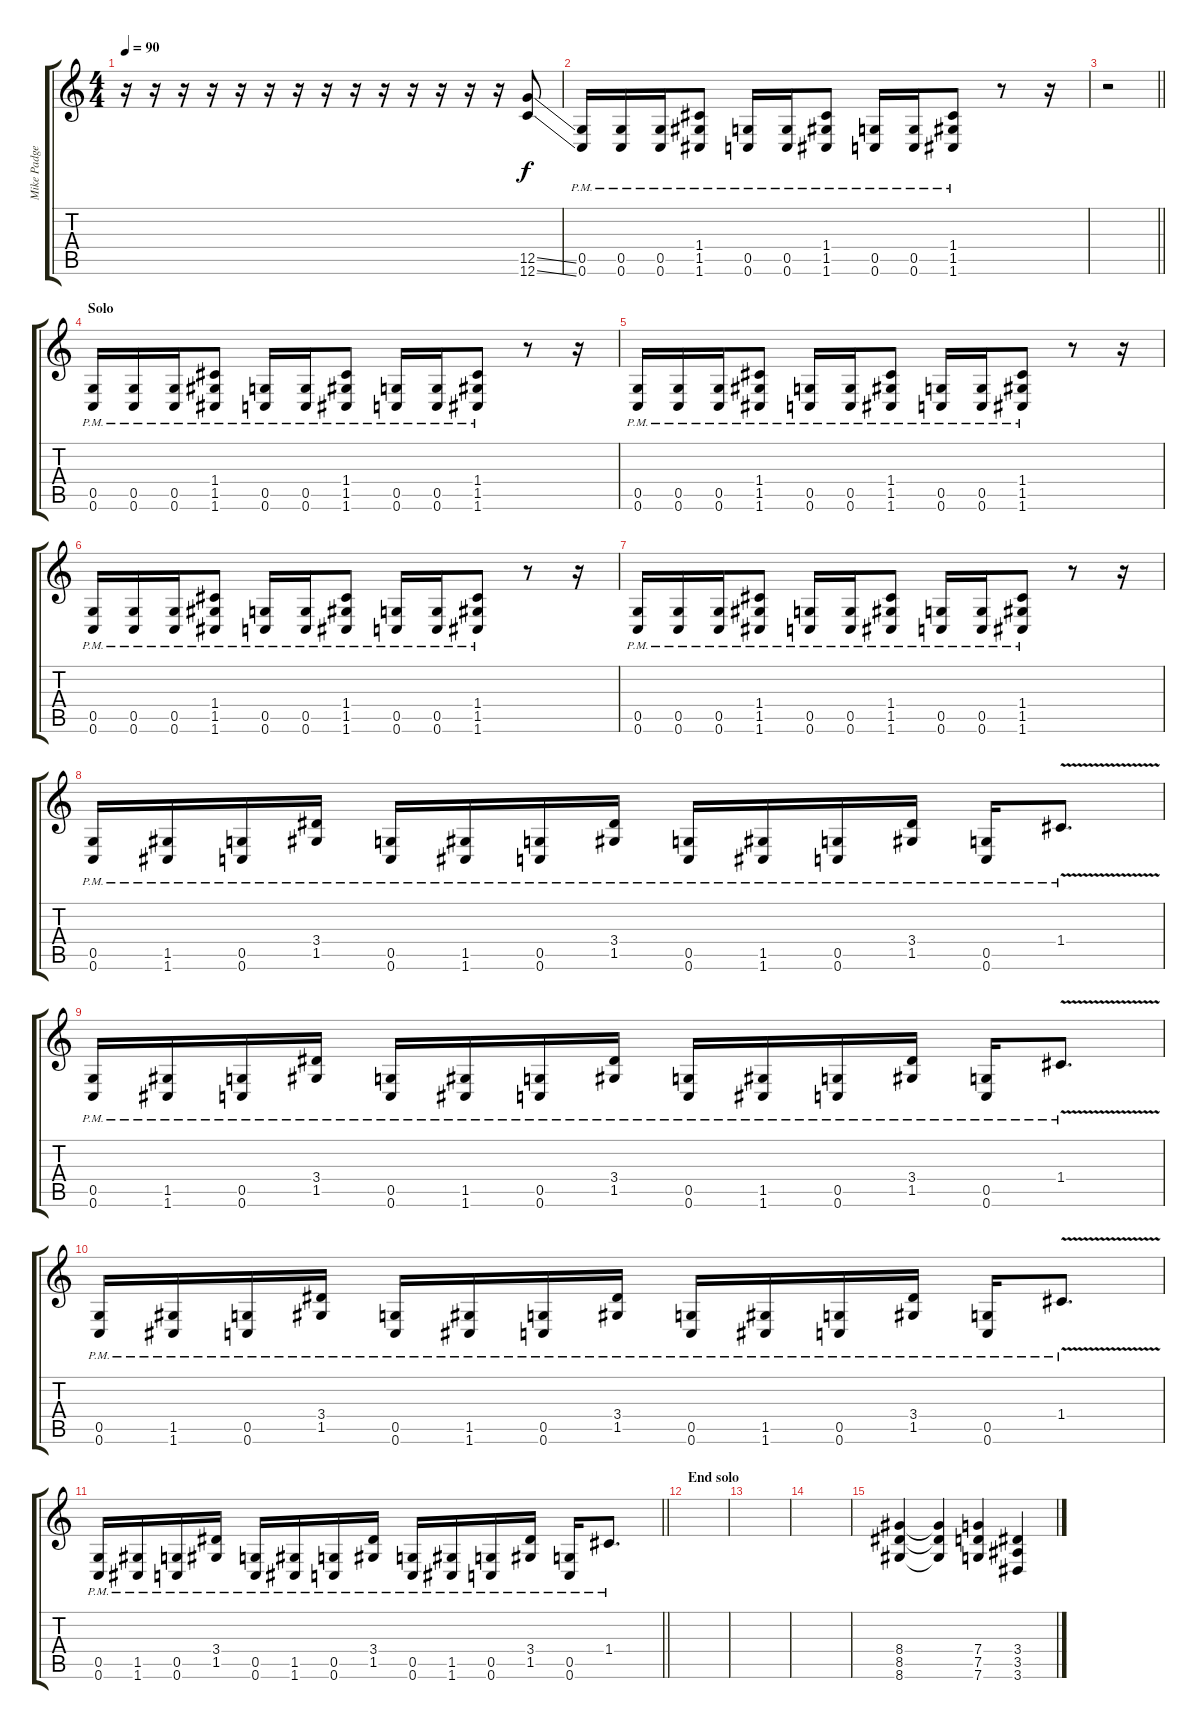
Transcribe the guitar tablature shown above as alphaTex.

\track ("Mike Padget (padge)" "Mike Padge") {instrument distortionguitar}
\staff {score tabs}
\tuning (D4 A3 F3 C3 G2 C2) {hide}
\ts (4 4)
\tempo 90
\clef g2
\ks c
r.16{dy f} r.16 r.16 r.16 r.16 r.16 r.16 r.16 r.16 r.16 r.16 r.16 r.16 r.16 (12.5{ss} 12.6{ss}).8 |
(0.5{pm} 0.6{pm}).16 (0.5{pm} 0.6{pm}).16 (0.5{pm} 0.6{pm}).16 (1.4{pm} 1.5{pm} 1.6{pm}).8 (0.5{pm} 0.6{pm}).16 (0.5{pm} 0.6{pm}).16 (1.4{pm} 1.5{pm} 1.6{pm}).8 (0.5{pm} 0.6{pm}).16 (0.5{pm} 0.6{pm}).16 (1.4{pm} 1.5{pm} 1.6{pm}).8 r.8 r.16 |
\barLineRight lightlight
r.2 |
\section ("" "Solo")
(0.5{pm} 0.6{pm}).16 (0.5{pm} 0.6{pm}).16 (0.5{pm} 0.6{pm}).16 (1.4{pm} 1.5{pm} 1.6{pm}).8 (0.5{pm} 0.6{pm}).16 (0.5{pm} 0.6{pm}).16 (1.4{pm} 1.5{pm} 1.6{pm}).8 (0.5{pm} 0.6{pm}).16 (0.5{pm} 0.6{pm}).16 (1.4{pm} 1.5{pm} 1.6{pm}).8 r.8 r.16 |
(0.5{pm} 0.6{pm}).16 (0.5{pm} 0.6{pm}).16 (0.5{pm} 0.6{pm}).16 (1.4{pm} 1.5{pm} 1.6{pm}).8 (0.5{pm} 0.6{pm}).16 (0.5{pm} 0.6{pm}).16 (1.4{pm} 1.5{pm} 1.6{pm}).8 (0.5{pm} 0.6{pm}).16 (0.5{pm} 0.6{pm}).16 (1.4{pm} 1.5{pm} 1.6{pm}).8 r.8 r.16 |
(0.5{pm} 0.6{pm}).16 (0.5{pm} 0.6{pm}).16 (0.5{pm} 0.6{pm}).16 (1.4{pm} 1.5{pm} 1.6{pm}).8 (0.5{pm} 0.6{pm}).16 (0.5{pm} 0.6{pm}).16 (1.4{pm} 1.5{pm} 1.6{pm}).8 (0.5{pm} 0.6{pm}).16 (0.5{pm} 0.6{pm}).16 (1.4{pm} 1.5{pm} 1.6{pm}).8 r.8 r.16 |
(0.5{pm} 0.6{pm}).16 (0.5{pm} 0.6{pm}).16 (0.5{pm} 0.6{pm}).16 (1.4{pm} 1.5{pm} 1.6{pm}).8 (0.5{pm} 0.6{pm}).16 (0.5{pm} 0.6{pm}).16 (1.4{pm} 1.5{pm} 1.6{pm}).8 (0.5{pm} 0.6{pm}).16 (0.5{pm} 0.6{pm}).16 (1.4{pm} 1.5{pm} 1.6{pm}).8 r.8 r.16 |
(0.5{pm} 0.6{pm}).16 (1.5{pm} 1.6{pm}).16 (0.5{pm} 0.6{pm}).16 (3.4{pm} 1.5{pm}).16 (0.5{pm} 0.6{pm}).16 (1.5{pm} 1.6{pm}).16 (0.5{pm} 0.6{pm}).16 (3.4{pm} 1.5{pm}).16 (0.5{pm} 0.6{pm}).16 (1.5{pm} 1.6{pm}).16 (0.5{pm} 0.6{pm}).16 (3.4{pm} 1.5{pm}).16 (0.5{pm} 0.6{pm}).16 1.4{v pm}.8{d} |
(0.5{pm} 0.6{pm}).16 (1.5{pm} 1.6{pm}).16 (0.5{pm} 0.6{pm}).16 (3.4{pm} 1.5{pm}).16 (0.5{pm} 0.6{pm}).16 (1.5{pm} 1.6{pm}).16 (0.5{pm} 0.6{pm}).16 (3.4{pm} 1.5{pm}).16 (0.5{pm} 0.6{pm}).16 (1.5{pm} 1.6{pm}).16 (0.5{pm} 0.6{pm}).16 (3.4{pm} 1.5{pm}).16 (0.5{pm} 0.6{pm}).16 1.4{v pm}.8{d} |
(0.5{pm} 0.6{pm}).16 (1.5{pm} 1.6{pm}).16 (0.5{pm} 0.6{pm}).16 (3.4{pm} 1.5{pm}).16 (0.5{pm} 0.6{pm}).16 (1.5{pm} 1.6{pm}).16 (0.5{pm} 0.6{pm}).16 (3.4{pm} 1.5{pm}).16 (0.5{pm} 0.6{pm}).16 (1.5{pm} 1.6{pm}).16 (0.5{pm} 0.6{pm}).16 (3.4{pm} 1.5{pm}).16 (0.5{pm} 0.6{pm}).16 1.4{v pm}.8{d} |
\barLineRight lightlight
(0.5{pm} 0.6{pm}).16 (1.5{pm} 1.6{pm}).16 (0.5{pm} 0.6{pm}).16 (3.4{pm} 1.5{pm}).16 (0.5{pm} 0.6{pm}).16 (1.5{pm} 1.6{pm}).16 (0.5{pm} 0.6{pm}).16 (3.4{pm} 1.5{pm}).16 (0.5{pm} 0.6{pm}).16 (1.5{pm} 1.6{pm}).16 (0.5{pm} 0.6{pm}).16 (3.4{pm} 1.5{pm}).16 (0.5{pm} 0.6{pm}).16 1.4{pm}.8{d} |
\section ("" "End solo")
|
|
|
(8.4 8.5 8.6).4 (8.4{t} 8.5{t} 8.6{t}).4 (7.4 7.5 7.6).4 (3.4 3.5 3.6).4
